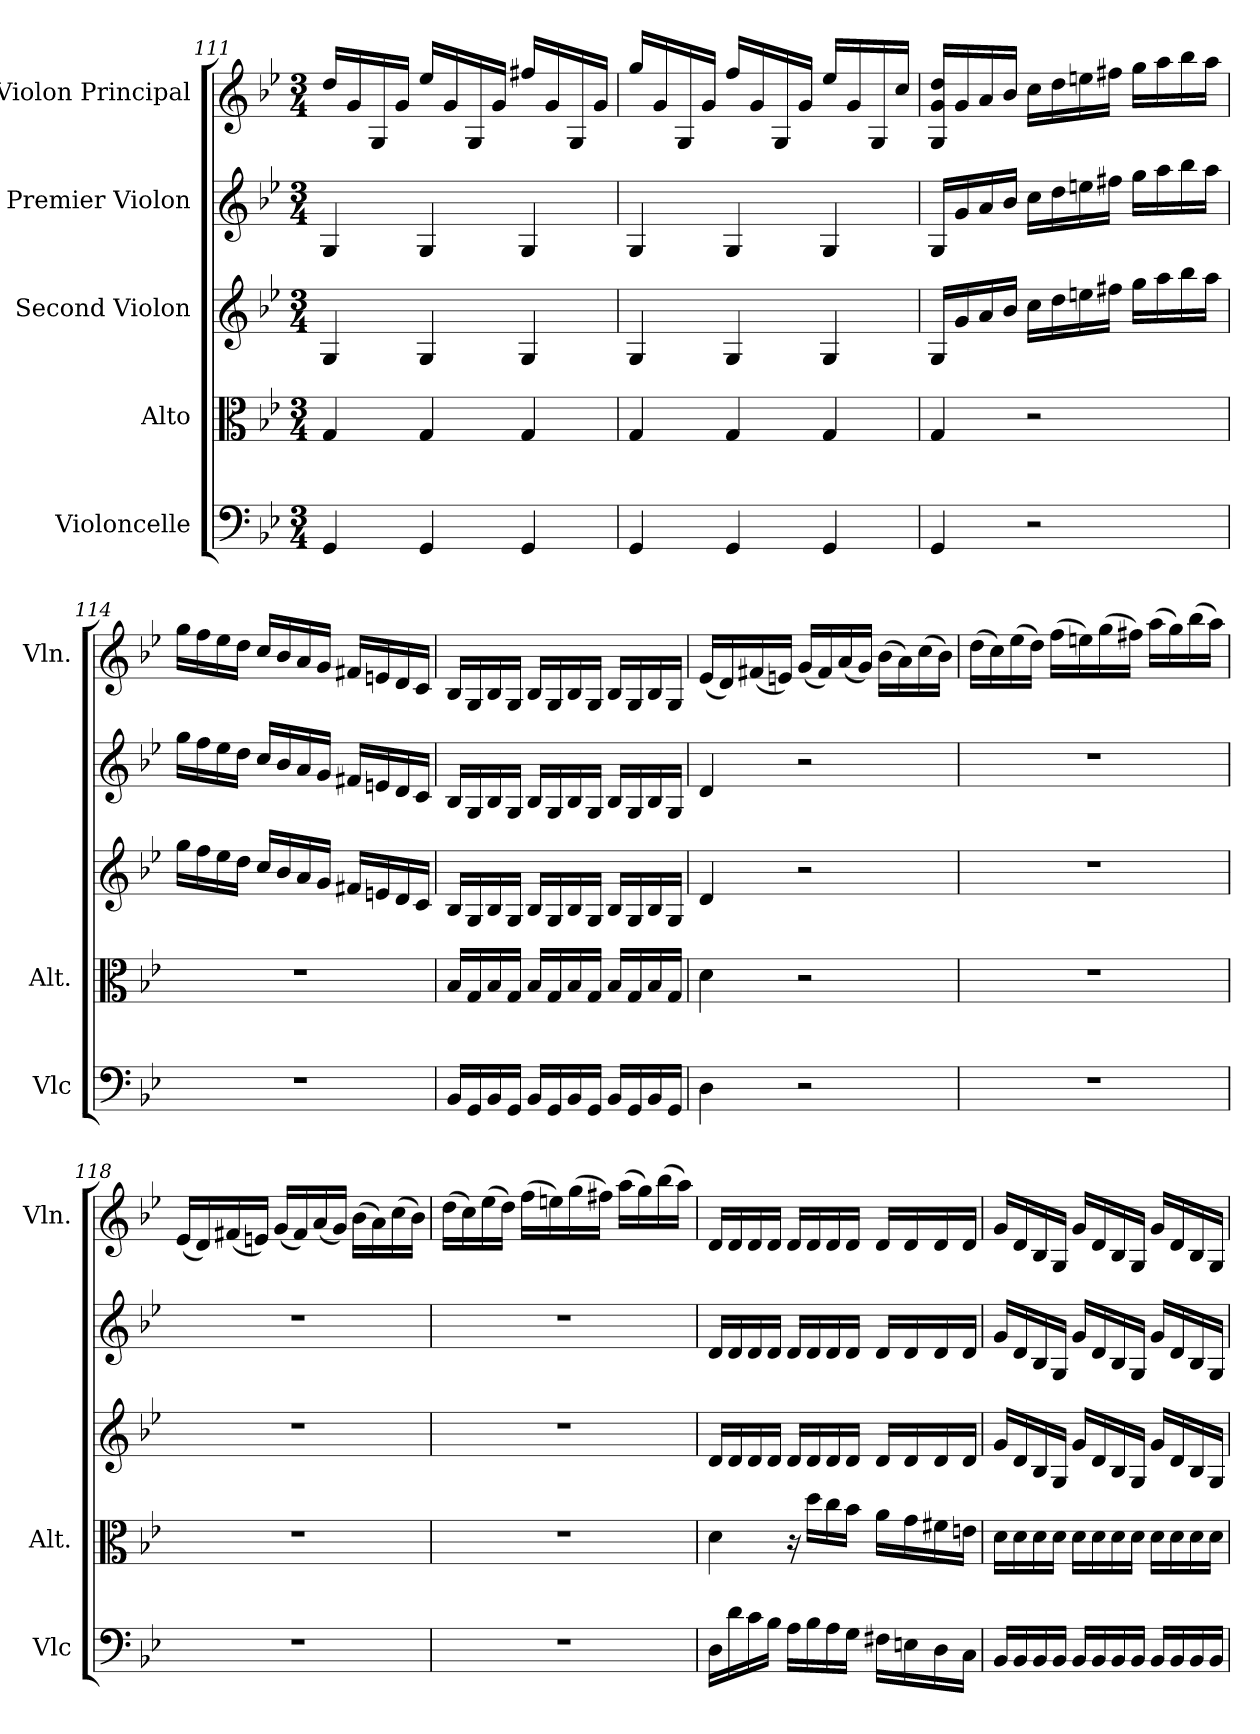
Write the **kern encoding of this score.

**kern	**kern	**kern	**kern	**kern
*part5	*part4	*part3	*part2	*part1
*staff5	*staff4	*staff3	*staff2	*staff1
*I"Violoncelle	*I"Alto	*I"Second Violon	*I"Premier Violon	*I"Violon Principal
*I'Vlc	*I'Alt.	*	*	*I'Vln.
*clefF4	*clefC3	*clefG2	*clefG2	*clefG2
*k[b-e-]	*k[b-e-]	*k[b-e-]	*k[b-e-]	*k[b-e-]
*M3/4	*M3/4	*M3/4	*M3/4	*M3/4
=111	=111	=111	=111	=111
4GG/	4G/	4G/	4G/	16dd/LL
.	.	.	.	16g/
.	.	.	.	16G/
.	.	.	.	16g/JJ
4GG/	4G/	4G/	4G/	16ee-/LL
.	.	.	.	16g/
.	.	.	.	16G/
.	.	.	.	16g/JJ
4GG/	4G/	4G/	4G/	16ff#X/LL
.	.	.	.	16g/
.	.	.	.	16G/
.	.	.	.	16g/JJ
=112	=112	=112	=112	=112
4GG/	4G/	4G/	4G/	16gg/LL
.	.	.	.	16g/
.	.	.	.	16G/
.	.	.	.	16g/JJ
4GG/	4G/	4G/	4G/	16ff/LL
.	.	.	.	16g/
.	.	.	.	16G/
.	.	.	.	16g/JJ
4GG/	4G/	4G/	4G/	16ee-/LL
.	.	.	.	16g/
.	.	.	.	16G/
.	.	.	.	16cc/JJ
!!LO:LB:g=z
=113	=113	=113	=113	=113
4GG/	4G/	16G/LL	16G/LL	16G/ 16g/ 16dd/LL
.	.	16g/	16g/	16g/
.	.	16a/	16a/	16a/
.	.	16b-/JJ	16b-/JJ	16b-/JJ
2r	2r	16cc\LL	16cc\LL	16cc\LL
.	.	16dd\	16dd\	16dd\
.	.	16een\	16een\	16een\
.	.	16ff#X\JJ	16ff#X\JJ	16ff#X\JJ
.	.	16gg\LL	16gg\LL	16gg\LL
.	.	16aa\	16aa\	16aa\
.	.	16bb-\	16bb-\	16bb-\
.	.	16aa\JJ	16aa\JJ	16aa\JJ
=114	=114	=114	=114	=114
2.r	2.r	16gg\LL	16gg\LL	16gg\LL
.	.	16ff\	16ff\	16ff\
.	.	16ee-\	16ee-\	16ee-\
.	.	16dd\JJ	16dd\JJ	16dd\JJ
.	.	16cc/LL	16cc/LL	16cc/LL
.	.	16b-/	16b-/	16b-/
.	.	16a/	16a/	16a/
.	.	16g/JJ	16g/JJ	16g/JJ
.	.	16f#X/LL	16f#X/LL	16f#X/LL
.	.	16en/	16en/	16en/
.	.	16d/	16d/	16d/
.	.	16c/JJ	16c/JJ	16c/JJ
=115	=115	=115	=115	=115
16BB-/LL	16B-/LL	16B-/LL	16B-/LL	16B-/LL
16GG/	16G/	16G/	16G/	16G/
16BB-/	16B-/	16B-/	16B-/	16B-/
16GG/JJ	16G/JJ	16G/JJ	16G/JJ	16G/JJ
16BB-/LL	16B-/LL	16B-/LL	16B-/LL	16B-/LL
16GG/	16G/	16G/	16G/	16G/
16BB-/	16B-/	16B-/	16B-/	16B-/
16GG/JJ	16G/JJ	16G/JJ	16G/JJ	16G/JJ
16BB-/LL	16B-/LL	16B-/LL	16B-/LL	16B-/LL
16GG/	16G/	16G/	16G/	16G/
16BB-/	16B-/	16B-/	16B-/	16B-/
16GG/JJ	16G/JJ	16G/JJ	16G/JJ	16G/JJ
!!LO:PB:g=z
=116	=116	=116	=116	=116
4D\	4d\	4d/	4d/	(<16e-/LL
.	.	.	.	16d/)
.	.	.	.	(<16f#X/
.	.	.	.	16en/JJ)
2r	2r	2r	2r	(<16g/LL
.	.	.	.	16f#/)
.	.	.	.	(<16a/
.	.	.	.	16g/JJ)
.	.	.	.	(>16b-\LL
.	.	.	.	16a\)
.	.	.	.	(>16cc\
.	.	.	.	16b-\JJ)
=117	=117	=117	=117	=117
2.r	2.r	2.r	2.r	(>16dd\LL
.	.	.	.	16cc\)
.	.	.	.	(>16ee-\
.	.	.	.	16dd\JJ)
.	.	.	.	(>16ff\LL
.	.	.	.	16een\)
.	.	.	.	(>16gg\
.	.	.	.	16ff#X\JJ)
.	.	.	.	(>16aa\LL
.	.	.	.	16gg\)
.	.	.	.	(>16bb-\
.	.	.	.	16aa\JJ)
=118	=118	=118	=118	=118
2.r	2.r	2.r	2.r	(<16e-/LL
.	.	.	.	16d/)
.	.	.	.	(<16f#X/
.	.	.	.	16en/JJ)
.	.	.	.	(<16g/LL
.	.	.	.	16f#/)
.	.	.	.	(<16a/
.	.	.	.	16g/JJ)
.	.	.	.	(>16b-\LL
.	.	.	.	16a\)
.	.	.	.	(>16cc\
.	.	.	.	16b-\JJ)
!!LO:LB:g=z
=119	=119	=119	=119	=119
2.r	2.r	2.r	2.r	(>16dd\LL
.	.	.	.	16cc\)
.	.	.	.	(>16ee-\
.	.	.	.	16dd\JJ)
.	.	.	.	(>16ff\LL
.	.	.	.	16een\)
.	.	.	.	(>16gg\
.	.	.	.	16ff#X\JJ)
.	.	.	.	(>16aa\LL
.	.	.	.	16gg\)
.	.	.	.	(>16bb-\
.	.	.	.	16aa\JJ)
=120	=120	=120	=120	=120
16D\LL	4d\	16d/LL	16d/LL	16d/LL
16d\	.	16d/	16d/	16d/
16c\	.	16d/	16d/	16d/
16B-\JJ	.	16d/JJ	16d/JJ	16d/JJ
16A\LL	16r	16d/LL	16d/LL	16d/LL
16B-\	16dd\LL	16d/	16d/	16d/
16A\	16cc\	16d/	16d/	16d/
16G\JJ	16b-\JJ	16d/JJ	16d/JJ	16d/JJ
16F#X\LL	16a\LL	16d/LL	16d/LL	16d/LL
16En\	16g\	16d/	16d/	16d/
16D\	16f#X\	16d/	16d/	16d/
16C\JJ	16en\JJ	16d/JJ	16d/JJ	16d/JJ
=121	=121	=121	=121	=121
16BB-/LL	16d\LL	16g/LL	16g/LL	16g/LL
16BB-/	16d\	16d/	16d/	16d/
16BB-/	16d\	16B-/	16B-/	16B-/
16BB-/JJ	16d\JJ	16G/JJ	16G/JJ	16G/JJ
16BB-/LL	16d\LL	16g/LL	16g/LL	16g/LL
16BB-/	16d\	16d/	16d/	16d/
16BB-/	16d\	16B-/	16B-/	16B-/
16BB-/JJ	16d\JJ	16G/JJ	16G/JJ	16G/JJ
16BB-/LL	16d\LL	16g/LL	16g/LL	16g/LL
16BB-/	16d\	16d/	16d/	16d/
16BB-/	16d\	16B-/	16B-/	16B-/
16BB-/JJ	16d\JJ	16G/JJ	16G/JJ	16G/JJ
=	=	=	=	=
*-	*-	*-	*-	*-
